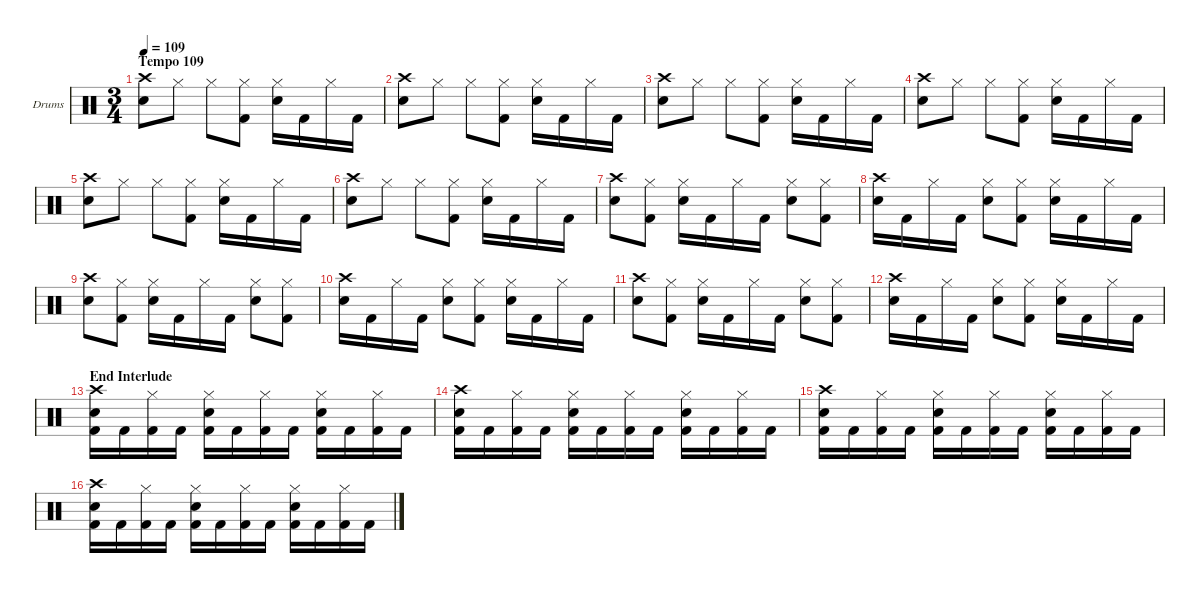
\hideDynamics
\bracketExtendMode nobrackets
\firstSystemTrackNameOrientation horizontal
\otherSystemsTrackNameOrientation horizontal
\track ("Drumkit" "Drums") {instrument percussion}
\staff {score}
\articulation defaults
\ts (3 4)
\section ("" "Tempo 109")
\tempo 109
\clef neutral
\ks c
("Snare (hit) 2" "Crash high (hit)").8{dy fff} "Hi-Hat (closed)".8 "Hi-Hat (closed)".8 ("Kick (hit) 2" "Hi-Hat (closed)").8 ("Snare (hit) 2" "Hi-Hat (closed)").16 "Kick (hit) 2".16 "Hi-Hat (closed)".16 "Kick (hit) 2".16 |
("Snare (hit) 2" "Crash high (hit)").8 "Hi-Hat (closed)".8 "Hi-Hat (closed)".8 ("Kick (hit) 2" "Hi-Hat (closed)").8 ("Snare (hit) 2" "Hi-Hat (closed)").16 "Kick (hit) 2".16 "Hi-Hat (closed)".16 "Kick (hit) 2".16 |
("Snare (hit) 2" "Crash high (hit)").8 "Hi-Hat (closed)".8 "Hi-Hat (closed)".8 ("Kick (hit) 2" "Hi-Hat (closed)").8 ("Snare (hit) 2" "Hi-Hat (closed)").16 "Kick (hit) 2".16 "Hi-Hat (closed)".16 "Kick (hit) 2".16 |
("Snare (hit) 2" "Crash high (hit)").8 "Hi-Hat (closed)".8 "Hi-Hat (closed)".8 ("Kick (hit) 2" "Hi-Hat (closed)").8 ("Snare (hit) 2" "Hi-Hat (closed)").16 "Kick (hit) 2".16 "Hi-Hat (closed)".16 "Kick (hit) 2".16 |
("Snare (hit) 2" "Crash high (hit)").8 "Hi-Hat (closed)".8 "Hi-Hat (closed)".8 ("Kick (hit) 2" "Hi-Hat (closed)").8 ("Snare (hit) 2" "Hi-Hat (closed)").16 "Kick (hit) 2".16 "Hi-Hat (closed)".16 "Kick (hit) 2".16 |
("Snare (hit) 2" "Crash high (hit)").8 "Hi-Hat (closed)".8 "Hi-Hat (closed)".8 ("Kick (hit) 2" "Hi-Hat (closed)").8 ("Snare (hit) 2" "Hi-Hat (closed)").16 "Kick (hit) 2".16 "Hi-Hat (closed)".16 "Kick (hit) 2".16 |
("Snare (hit) 2" "Crash high (hit)").8 ("Hi-Hat (closed)" "Kick (hit) 2").8 ("Snare (hit) 2" "Hi-Hat (closed)").16 "Kick (hit) 2".16 "Hi-Hat (closed)".16 "Kick (hit) 2".16 ("Snare (hit) 2" "Hi-Hat (closed)").8 ("Hi-Hat (closed)" "Kick (hit) 2").8 |
("Snare (hit) 2" "Crash high (hit)").16 "Kick (hit) 2".16 "Hi-Hat (closed)".16 "Kick (hit) 2".16 ("Snare (hit) 2" "Hi-Hat (closed)").8 ("Hi-Hat (closed)" "Kick (hit) 2").8 ("Snare (hit) 2" "Hi-Hat (closed)").16 "Kick (hit) 2".16 "Hi-Hat (closed)".16 "Kick (hit) 2".16 |
("Snare (hit) 2" "Crash high (hit)").8 ("Hi-Hat (closed)" "Kick (hit) 2").8 ("Snare (hit) 2" "Hi-Hat (closed)").16 "Kick (hit) 2".16 "Hi-Hat (closed)".16 "Kick (hit) 2".16 ("Snare (hit) 2" "Hi-Hat (closed)").8 ("Hi-Hat (closed)" "Kick (hit) 2").8 |
("Snare (hit) 2" "Crash high (hit)").16 "Kick (hit) 2".16 "Hi-Hat (closed)".16 "Kick (hit) 2".16 ("Snare (hit) 2" "Hi-Hat (closed)").8 ("Hi-Hat (closed)" "Kick (hit) 2").8 ("Snare (hit) 2" "Hi-Hat (closed)").16 "Kick (hit) 2".16 "Hi-Hat (closed)".16 "Kick (hit) 2".16 |
("Snare (hit) 2" "Crash high (hit)").8 ("Hi-Hat (closed)" "Kick (hit) 2").8 ("Snare (hit) 2" "Hi-Hat (closed)").16 "Kick (hit) 2".16 "Hi-Hat (closed)".16 "Kick (hit) 2".16 ("Snare (hit) 2" "Hi-Hat (closed)").8 ("Hi-Hat (closed)" "Kick (hit) 2").8 |
("Snare (hit) 2" "Crash high (hit)").16 "Kick (hit) 2".16 "Hi-Hat (closed)".16 "Kick (hit) 2".16 ("Snare (hit) 2" "Hi-Hat (closed)").8 ("Hi-Hat (closed)" "Kick (hit) 2").8 ("Snare (hit) 2" "Hi-Hat (closed)").16 "Kick (hit) 2".16 "Hi-Hat (closed)".16 "Kick (hit) 2".16 |
\section ("" "End Interlude")
("Kick (hit) 2" "Snare (hit) 2" "Crash high (hit)").16 "Kick (hit) 2".16 ("Kick (hit) 2" "Hi-Hat (closed)").16 "Kick (hit) 2".16 ("Kick (hit) 2" "Snare (hit) 2" "Hi-Hat (closed)").16 "Kick (hit) 2".16 ("Kick (hit) 2" "Hi-Hat (closed)").16 "Kick (hit) 2".16 ("Kick (hit) 2" "Snare (hit) 2" "Hi-Hat (closed)").16 "Kick (hit) 2".16 ("Kick (hit) 2" "Hi-Hat (closed)").16 "Kick (hit) 2".16 |
("Kick (hit) 2" "Snare (hit) 2" "Crash high (hit)").16 "Kick (hit) 2".16 ("Kick (hit) 2" "Hi-Hat (closed)").16 "Kick (hit) 2".16 ("Kick (hit) 2" "Snare (hit) 2" "Hi-Hat (closed)").16 "Kick (hit) 2".16 ("Kick (hit) 2" "Hi-Hat (closed)").16 "Kick (hit) 2".16 ("Kick (hit) 2" "Snare (hit) 2" "Hi-Hat (closed)").16 "Kick (hit) 2".16 ("Kick (hit) 2" "Hi-Hat (closed)").16 "Kick (hit) 2".16 |
("Kick (hit) 2" "Snare (hit) 2" "Crash high (hit)").16 "Kick (hit) 2".16 ("Kick (hit) 2" "Hi-Hat (closed)").16 "Kick (hit) 2".16 ("Kick (hit) 2" "Snare (hit) 2" "Hi-Hat (closed)").16 "Kick (hit) 2".16 ("Kick (hit) 2" "Hi-Hat (closed)").16 "Kick (hit) 2".16 ("Kick (hit) 2" "Snare (hit) 2" "Hi-Hat (closed)").16 "Kick (hit) 2".16 ("Kick (hit) 2" "Hi-Hat (closed)").16 "Kick (hit) 2".16 |
("Kick (hit) 2" "Snare (hit) 2" "Crash high (hit)").16 "Kick (hit) 2".16 ("Kick (hit) 2" "Hi-Hat (closed)").16 "Kick (hit) 2".16 ("Kick (hit) 2" "Snare (hit) 2" "Hi-Hat (closed)").16 "Kick (hit) 2".16 ("Kick (hit) 2" "Hi-Hat (closed)").16 "Kick (hit) 2".16 ("Kick (hit) 2" "Snare (hit) 2" "Hi-Hat (closed)").16 "Kick (hit) 2".16 ("Kick (hit) 2" "Hi-Hat (closed)").16 "Kick (hit) 2".16
